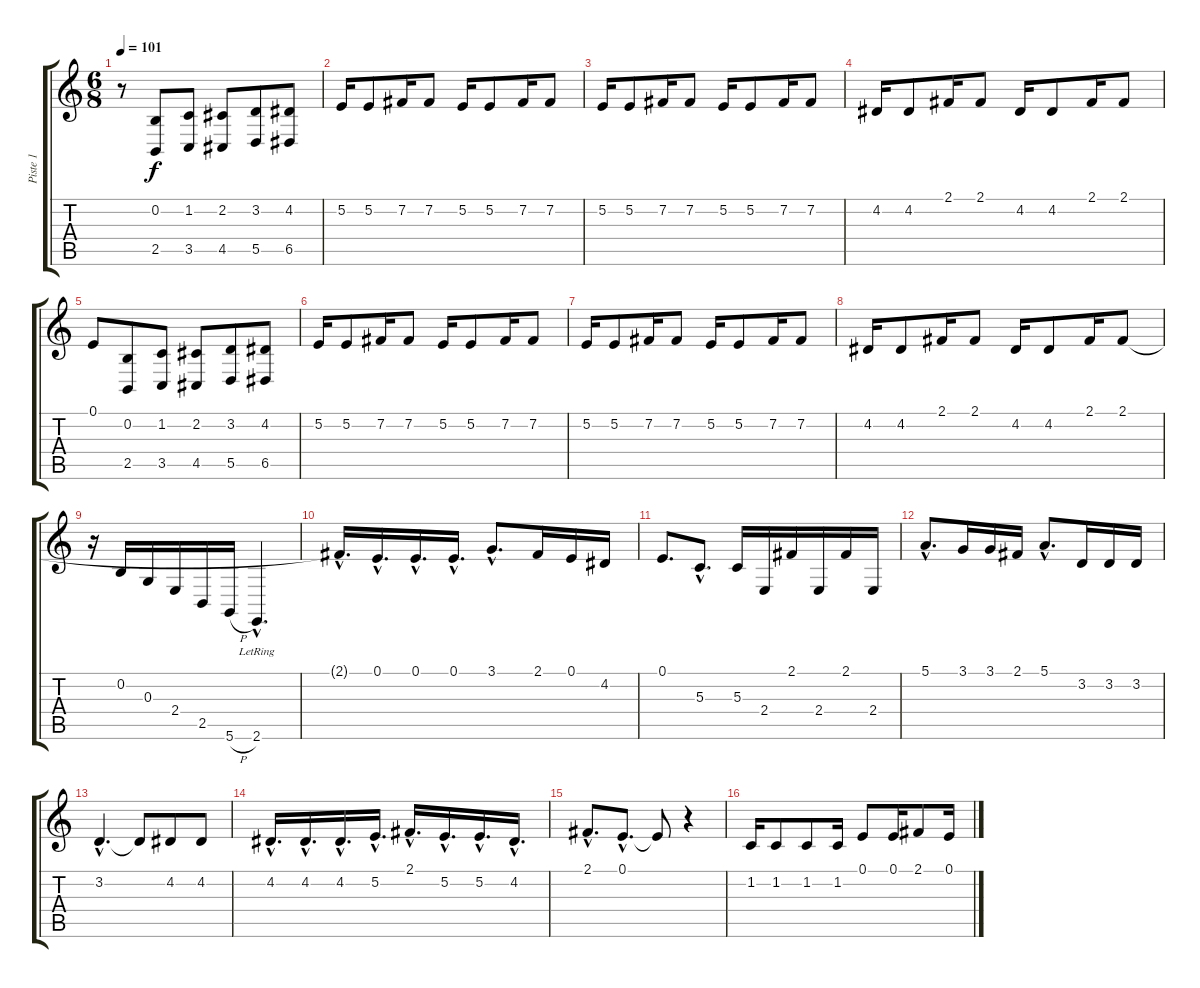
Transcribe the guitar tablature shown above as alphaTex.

\track ("Piste 1" "Piste 1") {instrument gunshot}
\staff {score tabs}
\tuning (E4 B3 G3 D3 A2 D2) {hide}
\ts (6 8)
\tempo 101
\clef g2
\ks c
r.8{dy f instrument gunshot} (0.2 2.5).8 (1.2 3.5).8 (2.2 4.5).8 (3.2 5.5).8 (4.2 6.5).8 |
5.2.16 5.2.8 7.2.16 7.2.8 5.2.16 5.2.8 7.2.16 7.2.8 |
5.2.16 5.2.8 7.2.16 7.2.8 5.2.16 5.2.8 7.2.16 7.2.8 |
4.2.16 4.2.8 2.1.16 2.1.8 4.2.16 4.2.8 2.1.16 2.1.8 |
0.1.8 (0.2 2.5).8 (1.2 3.5).8 (2.2 4.5).8 (3.2 5.5).8 (4.2 6.5).8 |
5.2.16 5.2.8 7.2.16 7.2.8 5.2.16 5.2.8 7.2.16 7.2.8 |
5.2.16 5.2.8 7.2.16 7.2.8 5.2.16 5.2.8 7.2.16 7.2.8 |
4.2.16 4.2.8 2.1.16 2.1.8 4.2.16 4.2.8 2.1.16 2.1.8 |
r.16 0.2.16 0.3.16 2.4.16 2.5.16 5.6{h}.16 2.6{hac lr}.4{d} |
2.1{hac t}.16{d} 0.1{hac}.16{d} 0.1{hac}.16{d} 0.1{hac}.16{d} 3.1{hac}.8{d} 2.1.16 0.1.16 4.2.16 |
0.1.8{d} 5.3{hac}.8{d} 5.3.16 2.4.16 2.1.16 2.4.16 2.1.16 2.4.16 |
5.1{hac}.8{d} 3.1.16 3.1.16 2.1.16 5.1{hac}.8{d} 3.2.16 3.2.16 3.2.16 |
3.2{hac}.4{d} 3.2{t}.8 4.2.8 4.2.8 |
4.2{hac}.16{d} 4.2{hac}.16{d} 4.2{hac}.16{d} 5.2{hac}.16{d} 2.1{hac}.16{d} 5.2{hac}.16{d} 5.2{hac}.16{d} 4.2{hac}.16{d} |
2.1{hac}.8{d} 0.1{hac}.8{d} 0.1{t}.8 r.4 |
1.2.16 1.2.8 1.2.8 1.2.16 0.1.8 0.1.16 2.1.8 0.1.16
